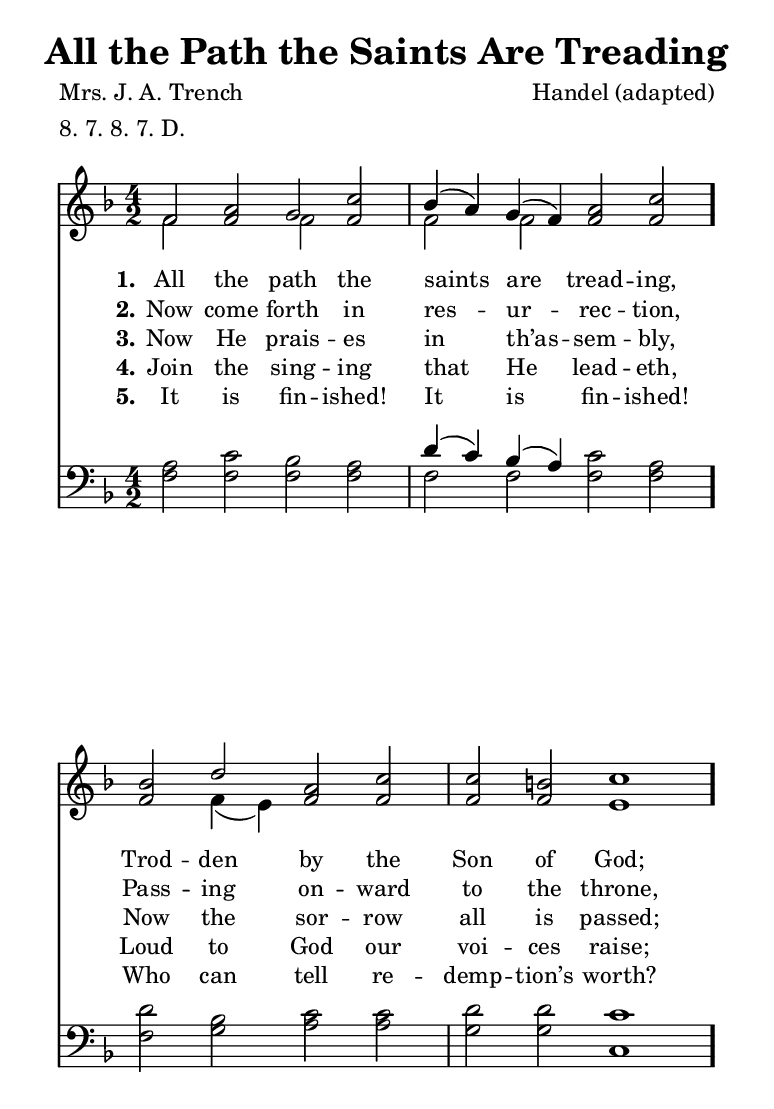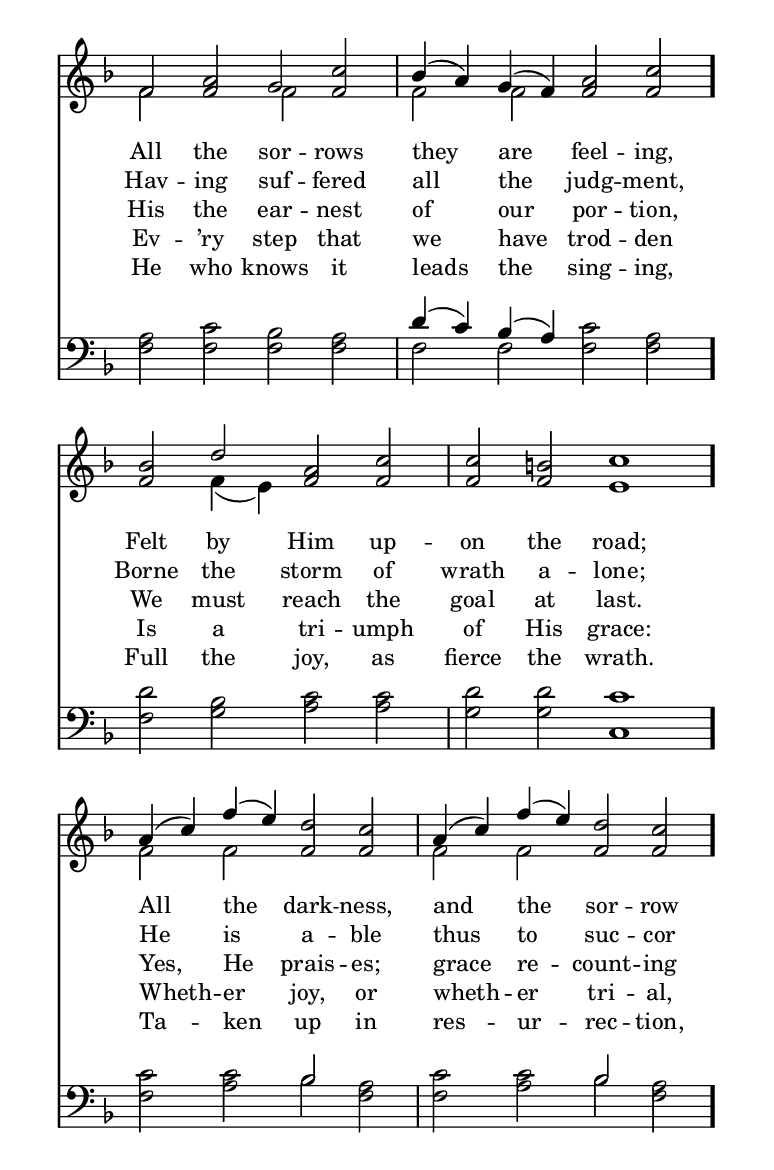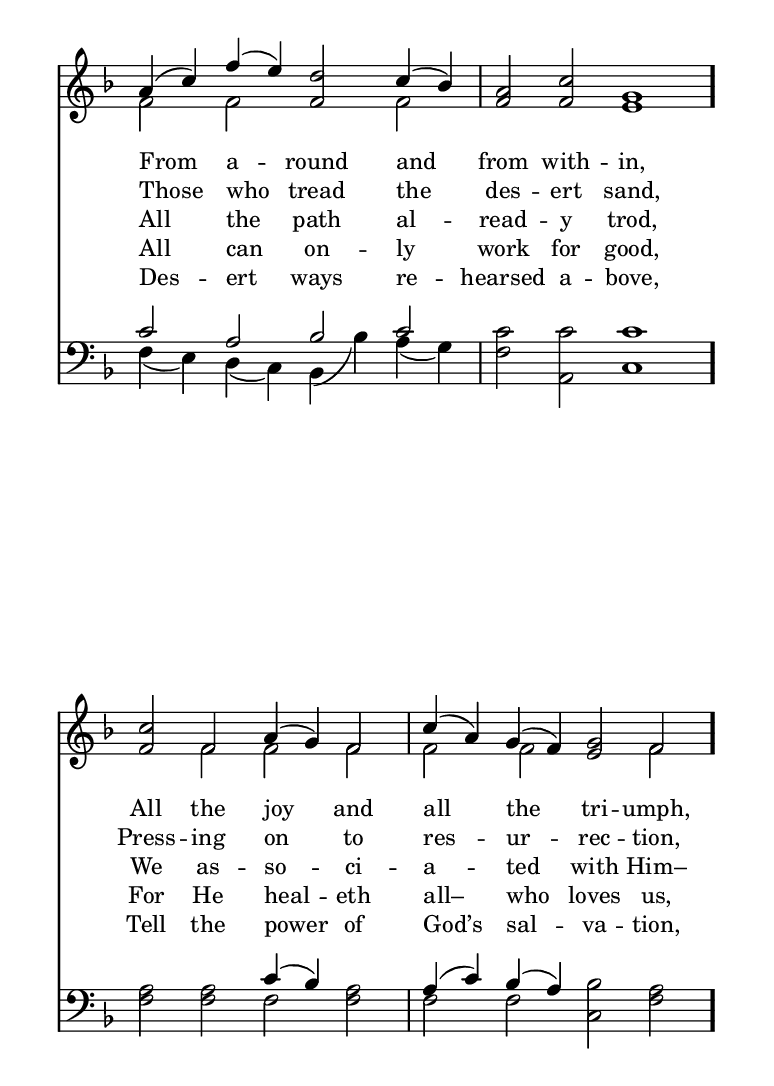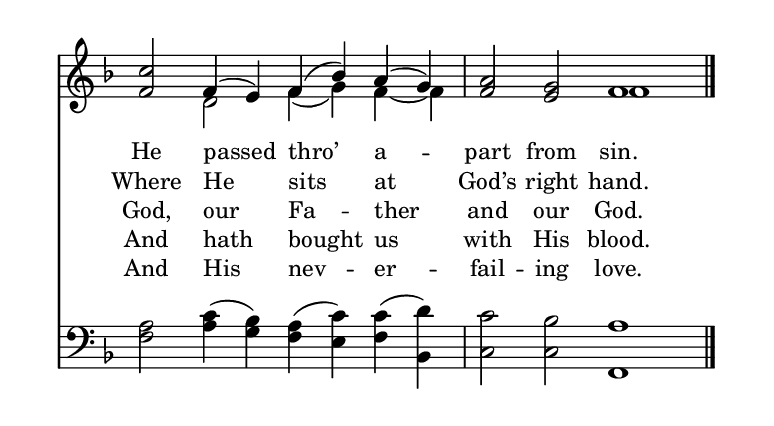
\include "common/global.ily"
\paper {
  \include "common/paper.ily"
}

\header{
  hymnnumber = "146"
  title = "All the Path the Saints Are Treading"
  tunename = ""
  meter = "8. 7. 8. 7. D."
  poet = "Mrs. J. A. Trench"
  composer = "Handel (adapted)"
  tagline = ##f
}

% for fermata in MIDI
ta = { \tempo 2=80 }
tb = { \tempo 2=40 }

global = {
  \include "common/overrides.ily"
  \override Staff.TimeSignature.style = #'numbered
  \time 4/2
  \override Score.MetronomeMark.transparent = ##t % hide all fermata changes too
  \ta
  \key f \major
  \autoBeamOff
}

notesSoprano = {
\global
\relative c' {

  f2 a g c | bes4( a) g( f) a2 c |
  bes d a c | c b c1

  f,2 a g c | bes4( a) g( f) a2 c |
  bes d a c | c b c1

  a4( c) f( e) d2 c | a4( c) f( e) d2 c |
  a4( c) f( e) d2 c4( bes) | a2 c g1

  c2 f, a4( g) f2 | c'4( a) g( f) g2 f |
  c'2 f,4( e) f( bes) a( g) | a2 g f1

  \bar "|."

}
}

notesAlto = {
\global
\relative e' {

  f2 f f f | f f f f |
  f f4( e) f2 f | f f e1 |

  f2 f f f | f f f f |
  f f4( e) f2 f | f f e1 |

  f2 f f f | f f f f |
  f f f f | f f e1 |

  f2 f f f | f f e f |
  f d f4( g) f ~ f | f2 e f1 |

}
}

notesTenor = {
\global
\relative a {

  a2 c bes a | d4( c) bes( a) c2 a |
  d bes c c | d d c1

  a2 c bes a | d4( c) bes( a) c2 a |
  d bes c c | d d c1

  c2 c bes a | c c bes a |
  c a bes c | c c c1

  a2 a c4( bes) a2 | a4( c) bes( a) bes2 a
  a c4( bes) a( c) c( d) | c2 bes2 a1

}
}

notesBass = {
\global
\relative f {

  f2 f f f | f f f f |
  f g a a | g g c,1

  f2 f f f | f f f f |
  f g a a | g g c,1

  f2 a bes f | f a bes f |
  f4( e) d( c) bes( bes') a( g) | f2 a, c1

  f2 f f f | f f c f |
  f a4( g) f( e) f( bes,) | c2 c f,1

}
}

wordsA = \lyricmode {
\set stanza = "1."

All the path the saints are tread -- ing, \bar "."
Trod -- den by the Son of God; \bar "."
All the sor -- rows they are feel -- ing, \bar "."
Felt by Him up -- on the road; \bar "."
All the dark -- ness, and the sor -- row \bar "."
From a -- round and from with -- in, \bar "."
All the joy and all the tri -- umph, \bar "."
He passed thro’ a -- part from sin. \bar "."

}

wordsB = \lyricmode {
\set stanza = "2."

Now come forth in res -- ur -- rec -- tion,
Pass -- ing on -- ward to the throne,
Hav -- ing suf -- fered all the judg -- ment,
Borne the storm of wrath a -- lone;
He is a -- ble thus to suc -- cor
Those who tread the des -- ert sand,
Press -- ing on to res -- ur -- rec -- tion,
Where He sits at God’s right hand.

}

wordsC = \lyricmode {
\set stanza = "3."

Now He prais -- es in th’as -- sem -- bly,
Now the sor -- row all is passed;
His the ear -- nest of our por -- tion,
We must reach the goal at last.
Yes, He prais -- es; grace re -- count -- ing
All the path al -- read -- y trod,
We as -- so -- ci -- a -- ted with Him–
God, our Fa -- ther and our God.

}

wordsD = \lyricmode {
\set stanza = "4."

Join the sing -- ing that He lead -- eth,
Loud to God our voi -- ces raise;
Ev -- ’ry step that we have trod -- den
Is a tri -- umph of His grace:
Wheth -- er joy, or wheth -- er tri -- al,
All can on -- ly work for good,
For He heal -- eth all– who loves us,
And hath bought us with His blood.

}

wordsE = \lyricmode {
\set stanza = "5."

It is fin -- ished! It is fin -- ished!
Who can tell re -- demp -- tion’s worth?
He who knows it leads the sing -- ing,
Full the joy, as fierce the wrath.
Ta -- ken up in res -- ur -- rec -- tion,
Des -- ert ways re -- hearsed a -- bove,
Tell the power of God’s sal -- va -- tion,
And His nev -- er -- fail -- ing love.

}

\score {
  \context ChoirStaff <<
    \context Staff = upper <<
      \set Staff.autoBeaming = ##f
      \set ChoirStaff.systemStartDelimiter = #'SystemStartBar
      \set ChoirStaff.printPartCombineTexts = ##f
      \partcombine #'(2 . 9) \notesSoprano \notesAlto
      \context NullVoice = sopranos { \voiceOne << \notesSoprano >> }
      \context NullVoice = altos { \voiceTwo << \notesAlto >> }
      \context Lyrics = one   \lyricsto sopranos \wordsA
      \context Lyrics = two   \lyricsto sopranos \wordsB
      \context Lyrics = three \lyricsto sopranos \wordsC
      \context Lyrics = four  \lyricsto sopranos \wordsD
      \context Lyrics = five  \lyricsto sopranos \wordsE
    >>
    \context Staff = men <<
      \set Staff.autoBeaming = ##f
      \clef bass
      \set ChoirStaff.printPartCombineTexts = ##f
      \partcombine #'(2 . 9) \notesTenor \notesBass
      \context NullVoice = tenors { \voiceOne << \notesTenor >> }
      \context NullVoice = basses { \voiceTwo << \notesBass >> }
    >>
  >>
  \layout {
    \include "common/layout.ily"
  }
  \midi{
    \include "common/midi.ily"
  }
}

\version "2.19.49"  % necessary for upgrading to future LilyPond versions.

% vi:set et ts=2 sw=2 ai nocindent syntax=lilypond:
